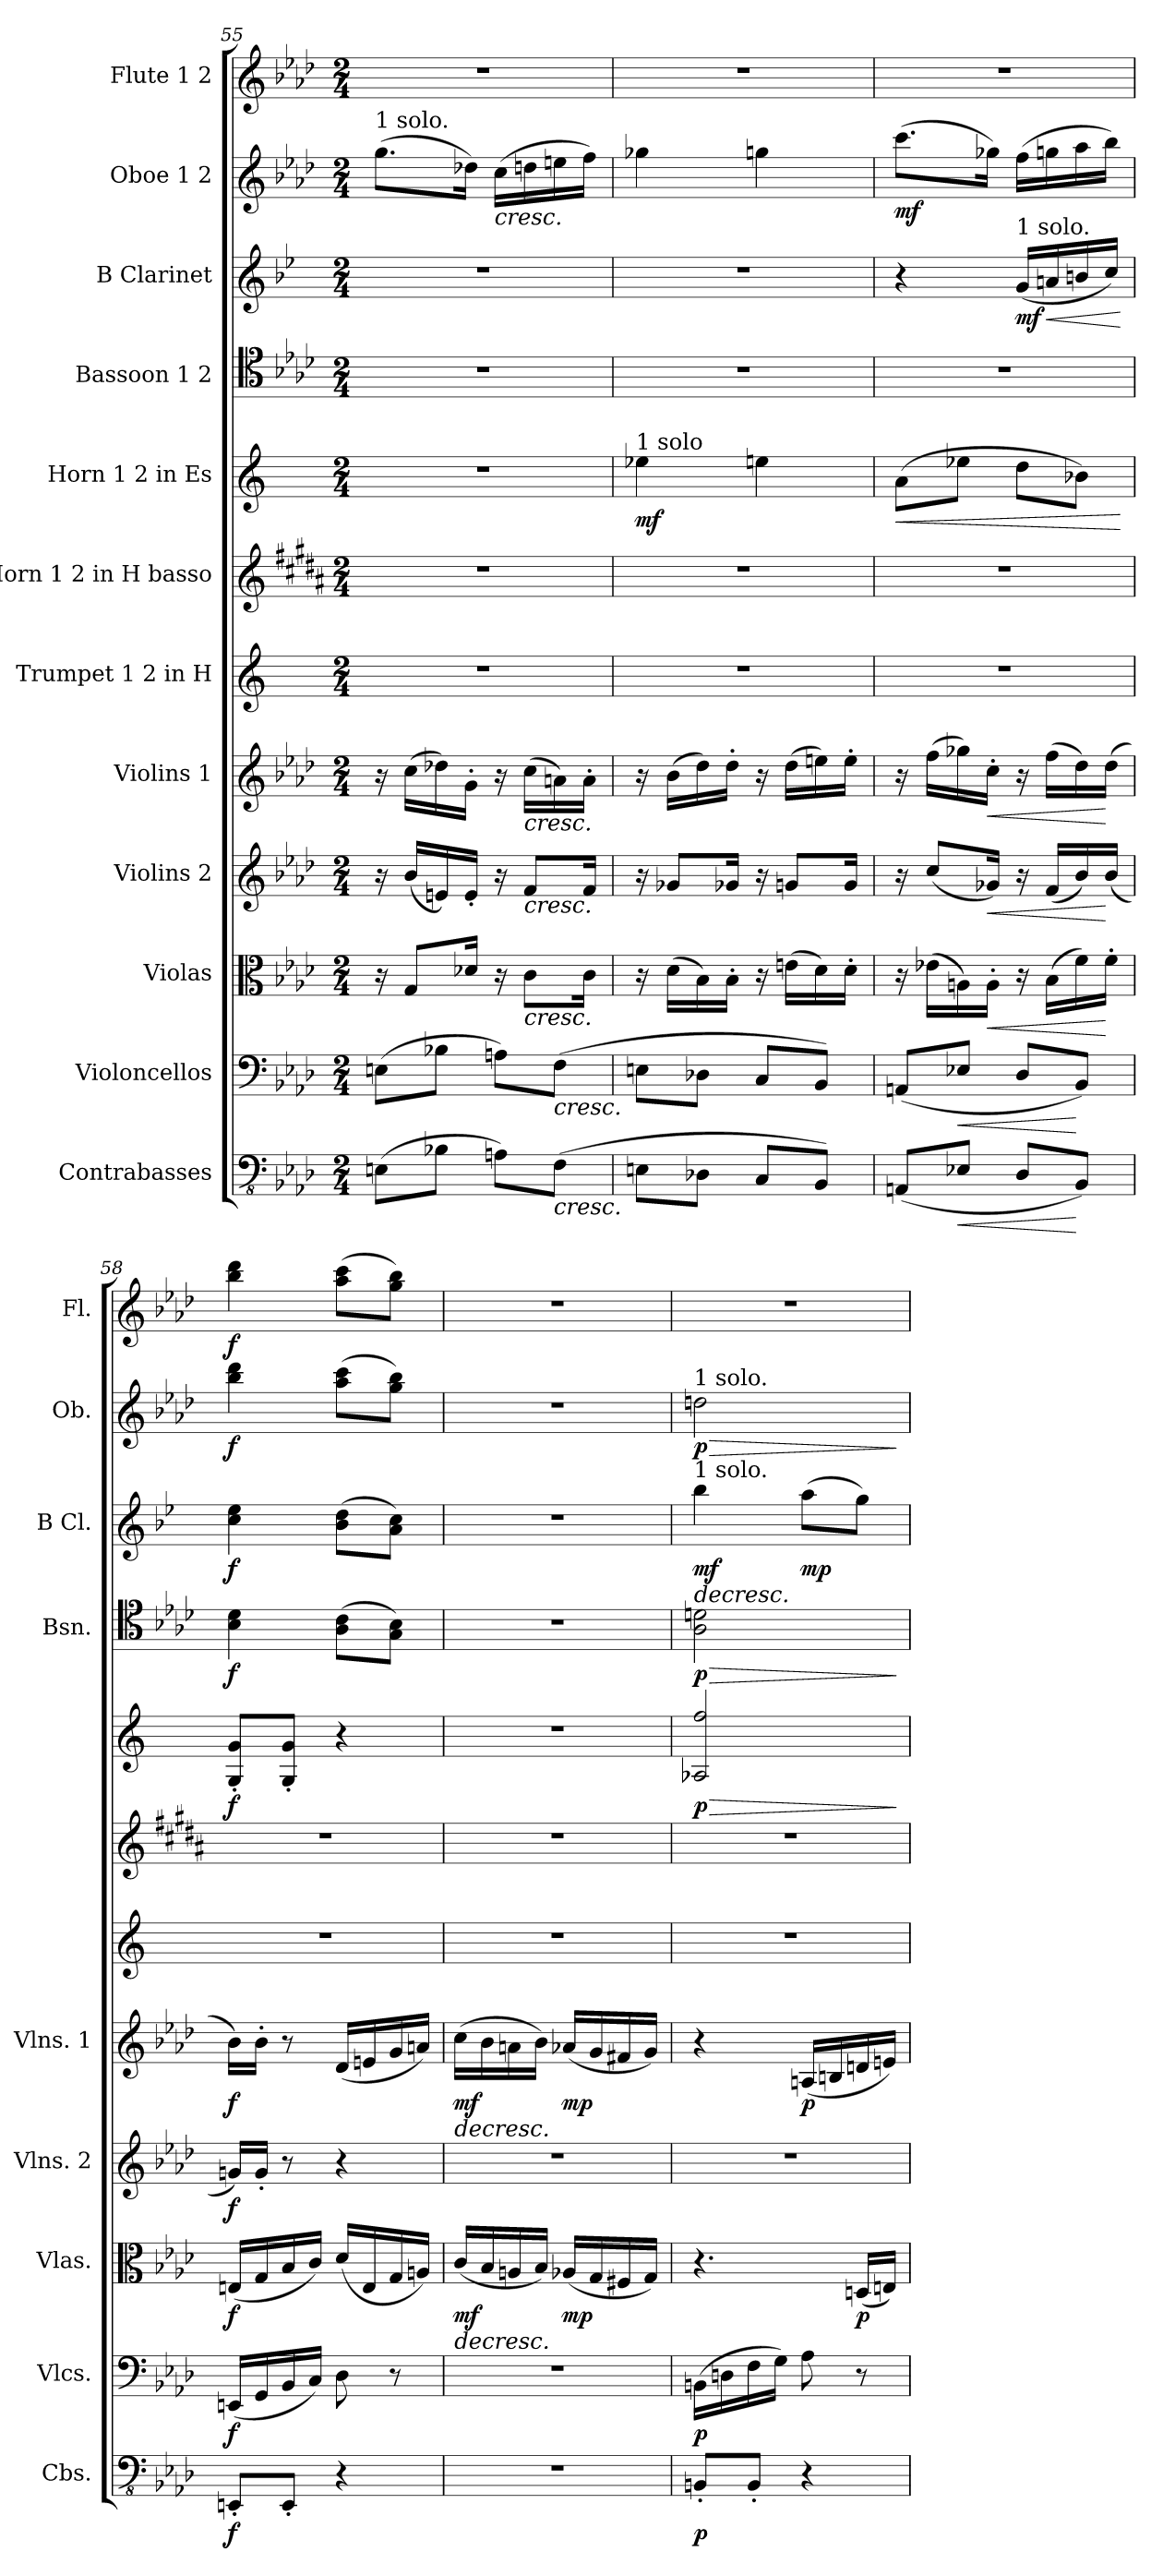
**kern	**dynam	**kern	**dynam	**kern	**dynam	**kern	**dynam	**kern	**dynam	**kern	**kern	**kern	**dynam	**kern	**dynam	**kern	**dynam	**kern	**dynam	**kern	**dynam
*part12	*part12	*part11	*part11	*part10	*part10	*part9	*part9	*part8	*part8	*part7	*part6	*part5	*part5	*part4	*part4	*part3	*part3	*part2	*part2	*part1	*part1
*staff12	*staff12	*staff11	*staff11	*staff10	*staff10	*staff9	*staff9	*staff8	*staff8	*staff7	*staff6	*staff5	*staff5	*staff4	*staff4	*staff3	*staff3	*staff2	*staff2	*staff1	*staff1
*I"Contrabasses	*	*I"Violoncellos	*	*I"Violas	*	*I"Violins 2	*	*I"Violins 1	*	*I"Trumpet 1 2 in H	*I"Horn 1  2 in H basso	*I"Horn 1 2 in Es	*	*I"Bassoon 1 2	*	*I"B Clarinet	*	*I"Oboe 1 2	*	*I"Flute 1 2	*
*I'Cbs.	*	*I'Vlcs.	*	*I'Vlas.	*	*I'Vlns. 2	*	*I'Vlns. 1	*	*	*	*	*	*I'Bsn.	*	*I'B Cl.	*	*I'Ob.	*	*I'Fl.	*
*clefFv4	*	*clefF4	*	*clefC3	*	*clefG2	*	*clefG2	*	*clefG2	*clefG2	*clefG2	*	*clefC4	*	*clefG2	*	*clefG2	*	*clefG2	*
*	*	*	*	*	*	*	*	*	*	*ITrd1c1	*ITrd8c13	*ITrd5c9	*	*	*	*ITrd1c2	*	*	*	*	*
*k[b-e-a-d-]	*	*k[b-e-a-d-]	*	*k[b-e-a-d-]	*	*k[b-e-a-d-]	*	*k[b-e-a-d-]	*	*k[f#c#g#d#a#]	*k[f#c#g#d#a#]	*k[b-e-a-]	*	*k[b-e-a-d-]	*	*k[b-e-a-d-]	*	*k[b-e-a-d-]	*	*k[b-e-a-d-]	*
*M2/4	*	*M2/4	*	*M2/4	*	*M2/4	*	*M2/4	*	*M2/4	*M2/4	*M2/4	*	*M2/4	*	*M2/4	*	*M2/4	*	*M2/4	*
=55	=55	=55	=55	=55	=55	=55	=55	=55	=55	=55	=55	=55	=55	=55	=55	=55	=55	=55	=55	=55	=55
!	!	!	!	!	!	!	!	!	!	!	!	!	!	!	!	!	!	!LO:TX:a:t=1 solo.	!	!	!
(>8EEn\L	.	(>8En\L	.	16r	.	16r	.	16r	.	2r	2r	2r	.	2r	.	2r	.	(>8.gg\L	.	2r	.
.	.	.	.	8G/L	.	(<16b-/LL	.	(>16cc\LL	.	.	.	.	.	.	.	.	.	.	.	.	.
8BB-X\J	.	8B-X\J	.	.	.	16en/)	.	16dd-X\)	.	.	.	.	.	.	.	.	.	.	.	.	.
.	.	.	.	16d-X/Jk	.	16e'/JJ	.	16g'\JJ	.	.	.	.	.	.	.	.	.	16dd-X\Jk)	.	.	.
!	!	!	!	!	!	!	!	!	!	!	!	!	!	!	!	!	!	!LO:TX:b:i:t=cresc.	!	!	!
8AAn\L)	.	8An\L)	.	16r	.	16r	.	16r	.	.	.	.	.	.	.	.	.	(>16cc\LL	.	.	.
!	!	!	!	!	!	!	!	!LO:TX:b:i:t=cresc.	!	!	!	!	!	!	!	!	!	!	!	!	!
!	!	!	!	!	!	!LO:TX:b:i:t=cresc.	!	!	!	!	!	!	!	!	!	!	!	!	!	!	!
!	!	!	!	!LO:TX:b:i:t=cresc.	!	!	!	!	!	!	!	!	!	!	!	!	!	!	!	!	!
.	.	.	.	8c\L	.	8f/L	.	(>16cc\LL	.	.	.	.	.	.	.	.	.	16ddn\	.	.	.
!	!	!LO:TX:b:i:t=cresc.	!	!	!	!	!	!	!	!	!	!	!	!	!	!	!	!	!	!	!
!LO:TX:b:i:t=cresc.	!	!	!	!	!	!	!	!	!	!	!	!	!	!	!	!	!	!	!	!	!
(>8FF\J	.	(>8F\J	.	.	.	.	.	16an\)	.	.	.	.	.	.	.	.	.	16een\	.	.	.
.	.	.	.	16c\Jk	.	16f/Jk	.	16a'\JJ	.	.	.	.	.	.	.	.	.	16ff\JJ)	.	.	.
=56	=56	=56	=56	=56	=56	=56	=56	=56	=56	=56	=56	=56	=56	=56	=56	=56	=56	=56	=56	=56	=56
!	!	!	!	!	!	!	!	!	!	!	!	!LO:TX:a:t=1 solo	!	!	!	!	!	!	!	!	!
!	!	!	!	!	!	!	!	!	!	!	!	!	!LO:DY:b	!	!	!	!	!	!	!	!
8EEn\L	.	8En\L	.	16r	.	16r	.	16r	.	2r	2r	4g-X\	mf	2r	.	2r	.	4gg-X\	.	2r	.
.	.	.	.	(>16d-\LL	.	8g-X/L	.	(>16b-\LL	.	.	.	.	.	.	.	.	.	.	.	.	.
8DD-X\J	.	8D-X\J	.	16B-\)	.	.	.	16dd-\)	.	.	.	.	.	.	.	.	.	.	.	.	.
.	.	.	.	16B-'\JJ	.	16g-X/Jk	.	16dd-'\JJ	.	.	.	.	.	.	.	.	.	.	.	.	.
8CC/L	.	8C/L	.	16r	.	16r	.	16r	.	.	.	4gn\	.	.	.	.	.	4ggn\	.	.	.
.	.	.	.	(>16en\LL	.	8gn/L	.	(>16dd-\LL	.	.	.	.	.	.	.	.	.	.	.	.	.
8BBB-/J)	.	8BB-/J)	.	16d-\)	.	.	.	16een\)	.	.	.	.	.	.	.	.	.	.	.	.	.
.	.	.	.	16d-'\JJ	.	16g/Jk	.	16ee'\JJ	.	.	.	.	.	.	.	.	.	.	.	.	.
=57	=57	=57	=57	=57	=57	=57	=57	=57	=57	=57	=57	=57	=57	=57	=57	=57	=57	=57	=57	=57	=57
!	!	!	!	!	!	!	!	!	!	!	!	!	!LO:HP:b	!	!	!	!	!	!LO:DY:b	!	!
(<8AAAn/L	.	(<8AAn/L	.	16r	.	16r	.	16r	.	2r	2r	(>8c\L	<	2r	.	4r	.	(>8.ccc\L	mf	2r	.
.	.	.	.	(>16e-X\LL	.	(<8cc/L	.	(>16ff\LL	.	.	.	.	.	.	.	.	.	.	.	.	.
!	!LO:HP:b	!	!LO:HP:b	!	!	!	!	!	!	!	!	!	!	!	!	!	!	!	!	!	!
8EE-X/J	<	8E-X/J	<	16An\)	.	.	.	16gg-X\)	.	.	.	8g-X\J	.	.	.	.	.	.	.	.	.
!	!	!	!	!	!LO:HP:b	!	!LO:HP:b	!	!LO:HP:b	!	!	!	!	!	!	!	!	!	!	!	!
.	.	.	.	16A'\JJ	<	16g-X/Jk)	<	16cc'\JJ	<	.	.	.	.	.	.	.	.	16gg-X\Jk)	.	.	.
!	!	!	!	!	!	!	!	!	!	!	!	!	!	!	!	!LO:TX:a:t=1 solo.	!	!	!	!	!
!	!	!	!	!	!	!	!	!	!	!	!	!	!	!	!	!	!LO:DY:b	!	!	!	!
8DD-/L	.	8D-/L	.	16r	.	16r	.	16r	.	.	.	8f\L	.	.	.	(<16f/LL	mf	(>16ff\LL	.	.	.
!	!	!	!	!	!	!	!	!	!	!	!	!	!	!	!	!	!LO:HP:b	!	!	!	!
.	.	.	.	(>16B-\LL	.	(<16f/LL	.	(>16ff\LL	.	.	.	.	.	.	.	16gn/	<	16ggn\	.	.	.
8BBB-/J)	[	8BB-/J)	[	16f\)	.	16b-/)	.	16dd-\)	.	.	.	8d-X\J)	.	.	.	16an/	.	16aa-\	.	.	.
.	.	.	.	16f'\JJ	[	(<16b-/JJ	[	(>16dd-\JJ	[	.	.	.	.	.	.	16b-/JJ)	.	16bb-\JJ)	.	.	.
.	.	.	.	.	.	.	.	.	.	.	.	.	[	.	.	.	[	.	.	.	.
!!LO:PB:g=z
=58	=58	=58	=58	=58	=58	=58	=58	=58	=58	=58	=58	=58	=58	=58	=58	=58	=58	=58	=58	=58	=58
!	!LO:DY:b	!	!LO:DY:b	!	!LO:DY:b	!	!LO:DY:b	!	!LO:DY:b	!	!	!	!LO:DY:b	!	!LO:DY:b	!	!LO:DY:b	!	!LO:DY:b	!	!LO:DY:b
8EEEn'/L	f	(<16EEn/LL	f	(<16En/LL	f	16gn/LL)	f	16b-\LL)	f	2r	2r	8BB-/' 8B-/'L	f	4B-\ 4d-\	f	4b-\ 4dd-\	f	4bb-\ 4ddd-\	f	4bb-\ 4ddd-\	f
.	.	16GG/	.	16G/	.	16g'/JJ	.	16b-'\JJ	.	.	.	.	.	.	.	.	.	.	.	.	.
8EEE'/J	.	16BB-/	.	16B-/	.	8r	.	8r	.	.	.	8BB-/' 8B-/'J	.	.	.	.	.	.	.	.	.
.	.	16C/JJ)	.	16c/JJ)	.	.	.	.	.	.	.	.	.	.	.	.	.	.	.	.	.
4r	.	8D-\	.	(<16d-/LL	.	4r	.	(<16d-/LL	.	.	.	4r	.	(>8A-\ 8c\L	.	(>8a-\ 8cc\L	.	(>8aa-\ 8ccc\L	.	(>8aa-\ 8ccc\L	.
.	.	.	.	16E/	.	.	.	16en/	.	.	.	.	.	.	.	.	.	.	.	.	.
.	.	8r	.	16G/	.	.	.	16g/	.	.	.	.	.	8G\ 8B-\J)	.	8g\ 8b-\J)	.	8gg\ 8bb-\J)	.	8gg\ 8bb-\J)	.
.	.	.	.	16An/JJ)	.	.	.	16an/JJ)	.	.	.	.	.	.	.	.	.	.	.	.	.
=59	=59	=59	=59	=59	=59	=59	=59	=59	=59	=59	=59	=59	=59	=59	=59	=59	=59	=59	=59	=59	=59
!	!	!	!	!	!LO:HP:b	!	!	!	!LO:HP:b	!	!	!	!	!	!	!	!	!	!	!	!
!	!	!	!	!	!LO:DY:n=1:b	!	!	!	!LO:DY:n=1:b	!	!	!	!	!	!	!	!	!	!	!	!
2r	.	2r	.	(<16c/LL	> mf	2r	.	(>16cc\LL	> mf	2r	2r	2r	.	2r	.	2r	.	2r	.	2r	.
.	.	.	.	16B-/	.	.	.	16b-\	.	.	.	.	.	.	.	.	.	.	.	.	.
.	.	.	.	16An/	.	.	.	16an\	.	.	.	.	.	.	.	.	.	.	.	.	.
.	.	.	.	16B-/JJ)	.	.	.	16b-\JJ)	.	.	.	.	.	.	.	.	.	.	.	.	.
!	!	!	!	!	!LO:DY:n=2:b	!	!	!	!LO:DY:n=2:b	!	!	!	!	!	!	!	!	!	!	!	!
.	.	.	.	(<16A-X/LL	mp	.	.	(<16a-X/LL	mp	.	.	.	.	.	.	.	.	.	.	.	.
.	.	.	.	16G/	.	.	.	16g/	.	.	.	.	.	.	.	.	.	.	.	.	.
.	.	.	.	16F#X/	.	.	.	16f#X/	.	.	.	.	.	.	.	.	.	.	.	.	.
.	.	.	.	16G/JJ)	.	.	.	16g/JJ)	.	.	.	.	.	.	.	.	.	.	.	.	.
.	.	.	.	.	]	.	.	.	]	.	.	.	.	.	.	.	.	.	.	.	.
=60	=60	=60	=60	=60	=60	=60	=60	=60	=60	=60	=60	=60	=60	=60	=60	=60	=60	=60	=60	=60	=60
!	!	!	!	!	!	!	!	!	!	!	!	!	!	!	!	!	!	!LO:TX:a:t=1 solo.	!	!	!
!	!	!	!	!	!	!	!	!	!	!	!	!	!	!	!	!LO:TX:a:t=1 solo.	!	!	!	!	!
!	!LO:DY:b	!	!LO:DY:b	!	!	!	!	!	!	!	!	!	!LO:HP:b	!	!LO:HP:b	!	!LO:HP:b	!	!LO:HP:b	!	!
!	!	!	!	!	!	!	!	!	!	!	!	!	!LO:DY:n=1:b	!	!LO:DY:n=1:b	!	!LO:DY:n=1:b	!	!LO:DY:n=1:b	!	!
8BBBn'/L	p	(>16BBn\LL	p	4.r	.	2r	.	4r	.	2r	2r	2C-X/ 2a-/	> p	2A-\ 2dn\	> p	4aa-\	> mf	2ddn\	> p	2r	.
.	.	16Dn\	.	.	.	.	.	.	.	.	.	.	.	.	.	.	.	.	.	.	.
8BBB'/J	.	16F\	.	.	.	.	.	.	.	.	.	.	.	.	.	.	.	.	.	.	.
.	.	16G\JJ)	.	.	.	.	.	.	.	.	.	.	.	.	.	.	.	.	.	.	.
!	!	!	!	!	!	!	!	!	!LO:DY:b	!	!	!	!	!	!	!	!LO:DY:n=2:b	!	!	!	!
4r	.	8A-\	.	.	.	.	.	(<16An/LL	p	.	.	.	.	.	.	(>8gg\L	mp	.	.	.	.
.	.	.	.	.	.	.	.	16Bn/	.	.	.	.	.	.	.	.	.	.	.	.	.
!	!	!	!	!	!LO:DY:b	!	!	!	!	!	!	!	!	!	!	!	!	!	!	!	!
.	.	8r	.	(<16Dn/LL	p	.	.	16dn/	.	.	.	.	.	.	.	8ff\J)	.	.	.	.	.
.	.	.	.	16En/JJ)	.	.	.	16en/JJ)	.	.	.	.	.	.	.	.	.	.	.	.	.
.	.	.	.	.	.	.	.	.	.	.	.	.	]	.	]	.	]	.	]	.	.
=	=	=	=	=	=	=	=	=	=	=	=	=	=	=	=	=	=	=	=	=	=
*-	*-	*-	*-	*-	*-	*-	*-	*-	*-	*-	*-	*-	*-	*-	*-	*-	*-	*-	*-	*-	*-
